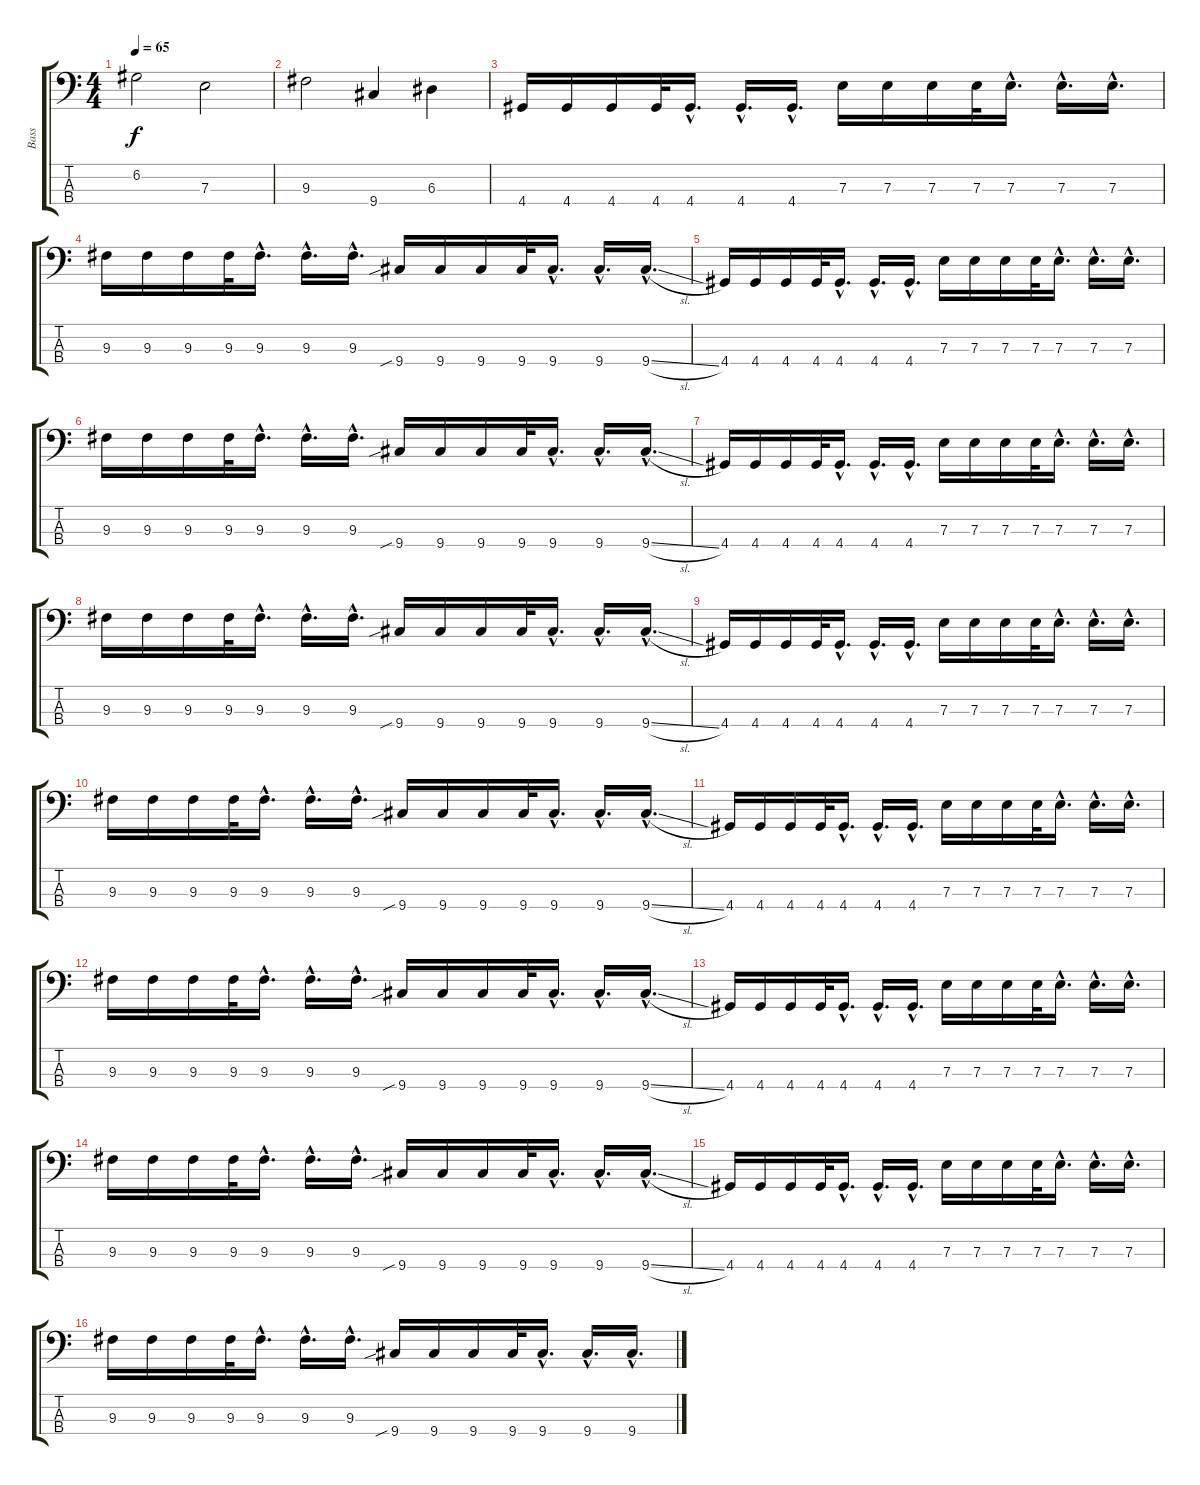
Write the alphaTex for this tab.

\track ("Bass" "Bass") {instrument fretlessbass}
\staff {score tabs}
\tuning (G2 D2 A1 E1) {hide}
\ts (4 4)
\tempo 65
\clef f4
\ks c
6.2.2{dy f} 7.3.2 |
9.3.2 9.4.4 6.3.4 |
\section ("" "")
4.4.16 4.4.16 4.4.16 4.4.32 4.4{hac}.16{d} 4.4{hac}.16{d} 4.4{hac}.16{d} 7.3.16 7.3.16 7.3.16 7.3.32 7.3{hac}.16{d} 7.3{hac}.16{d} 7.3{hac}.16{d} |
9.3.16 9.3.16 9.3.16 9.3.32 9.3{hac}.16{d} 9.3{hac}.16{d} 9.3{hac}.16{d} 9.4{sib}.16 9.4.16 9.4.16 9.4.32 9.4{hac}.16{d} 9.4{hac}.16{d} 9.4{sl hac}.16{d} |
4.4.16 4.4.16 4.4.16 4.4.32 4.4{hac}.16{d} 4.4{hac}.16{d} 4.4{hac}.16{d} 7.3.16 7.3.16 7.3.16 7.3.32 7.3{hac}.16{d} 7.3{hac}.16{d} 7.3{hac}.16{d} |
9.3.16 9.3.16 9.3.16 9.3.32 9.3{hac}.16{d} 9.3{hac}.16{d} 9.3{hac}.16{d} 9.4{sib}.16 9.4.16 9.4.16 9.4.32 9.4{hac}.16{d} 9.4{hac}.16{d} 9.4{sl hac}.16{d} |
\section ("" "")
4.4.16 4.4.16 4.4.16 4.4.32 4.4{hac}.16{d} 4.4{hac}.16{d} 4.4{hac}.16{d} 7.3.16 7.3.16 7.3.16 7.3.32 7.3{hac}.16{d} 7.3{hac}.16{d} 7.3{hac}.16{d} |
9.3.16 9.3.16 9.3.16 9.3.32 9.3{hac}.16{d} 9.3{hac}.16{d} 9.3{hac}.16{d} 9.4{sib}.16 9.4.16 9.4.16 9.4.32 9.4{hac}.16{d} 9.4{hac}.16{d} 9.4{sl hac}.16{d} |
4.4.16 4.4.16 4.4.16 4.4.32 4.4{hac}.16{d} 4.4{hac}.16{d} 4.4{hac}.16{d} 7.3.16 7.3.16 7.3.16 7.3.32 7.3{hac}.16{d} 7.3{hac}.16{d} 7.3{hac}.16{d} |
9.3.16 9.3.16 9.3.16 9.3.32 9.3{hac}.16{d} 9.3{hac}.16{d} 9.3{hac}.16{d} 9.4{sib}.16 9.4.16 9.4.16 9.4.32 9.4{hac}.16{d} 9.4{hac}.16{d} 9.4{sl hac}.16{d} |
\section ("" "")
4.4.16 4.4.16 4.4.16 4.4.32 4.4{hac}.16{d} 4.4{hac}.16{d} 4.4{hac}.16{d} 7.3.16 7.3.16 7.3.16 7.3.32 7.3{hac}.16{d} 7.3{hac}.16{d} 7.3{hac}.16{d} |
9.3.16 9.3.16 9.3.16 9.3.32 9.3{hac}.16{d} 9.3{hac}.16{d} 9.3{hac}.16{d} 9.4{sib}.16 9.4.16 9.4.16 9.4.32 9.4{hac}.16{d} 9.4{hac}.16{d} 9.4{sl hac}.16{d} |
4.4.16 4.4.16 4.4.16 4.4.32 4.4{hac}.16{d} 4.4{hac}.16{d} 4.4{hac}.16{d} 7.3.16 7.3.16 7.3.16 7.3.32 7.3{hac}.16{d} 7.3{hac}.16{d} 7.3{hac}.16{d} |
9.3.16 9.3.16 9.3.16 9.3.32 9.3{hac}.16{d} 9.3{hac}.16{d} 9.3{hac}.16{d} 9.4{sib}.16 9.4.16 9.4.16 9.4.32 9.4{hac}.16{d} 9.4{hac}.16{d} 9.4{sl hac}.16{d} |
4.4.16 4.4.16 4.4.16 4.4.32 4.4{hac}.16{d} 4.4{hac}.16{d} 4.4{hac}.16{d} 7.3.16 7.3.16 7.3.16 7.3.32 7.3{hac}.16{d} 7.3{hac}.16{d} 7.3{hac}.16{d} |
9.3.16 9.3.16 9.3.16 9.3.32 9.3{hac}.16{d} 9.3{hac}.16{d} 9.3{hac}.16{d} 9.4{sib}.16 9.4.16 9.4.16 9.4.32 9.4{hac}.16{d} 9.4{hac}.16{d} 9.4{sl hac}.16{d}
